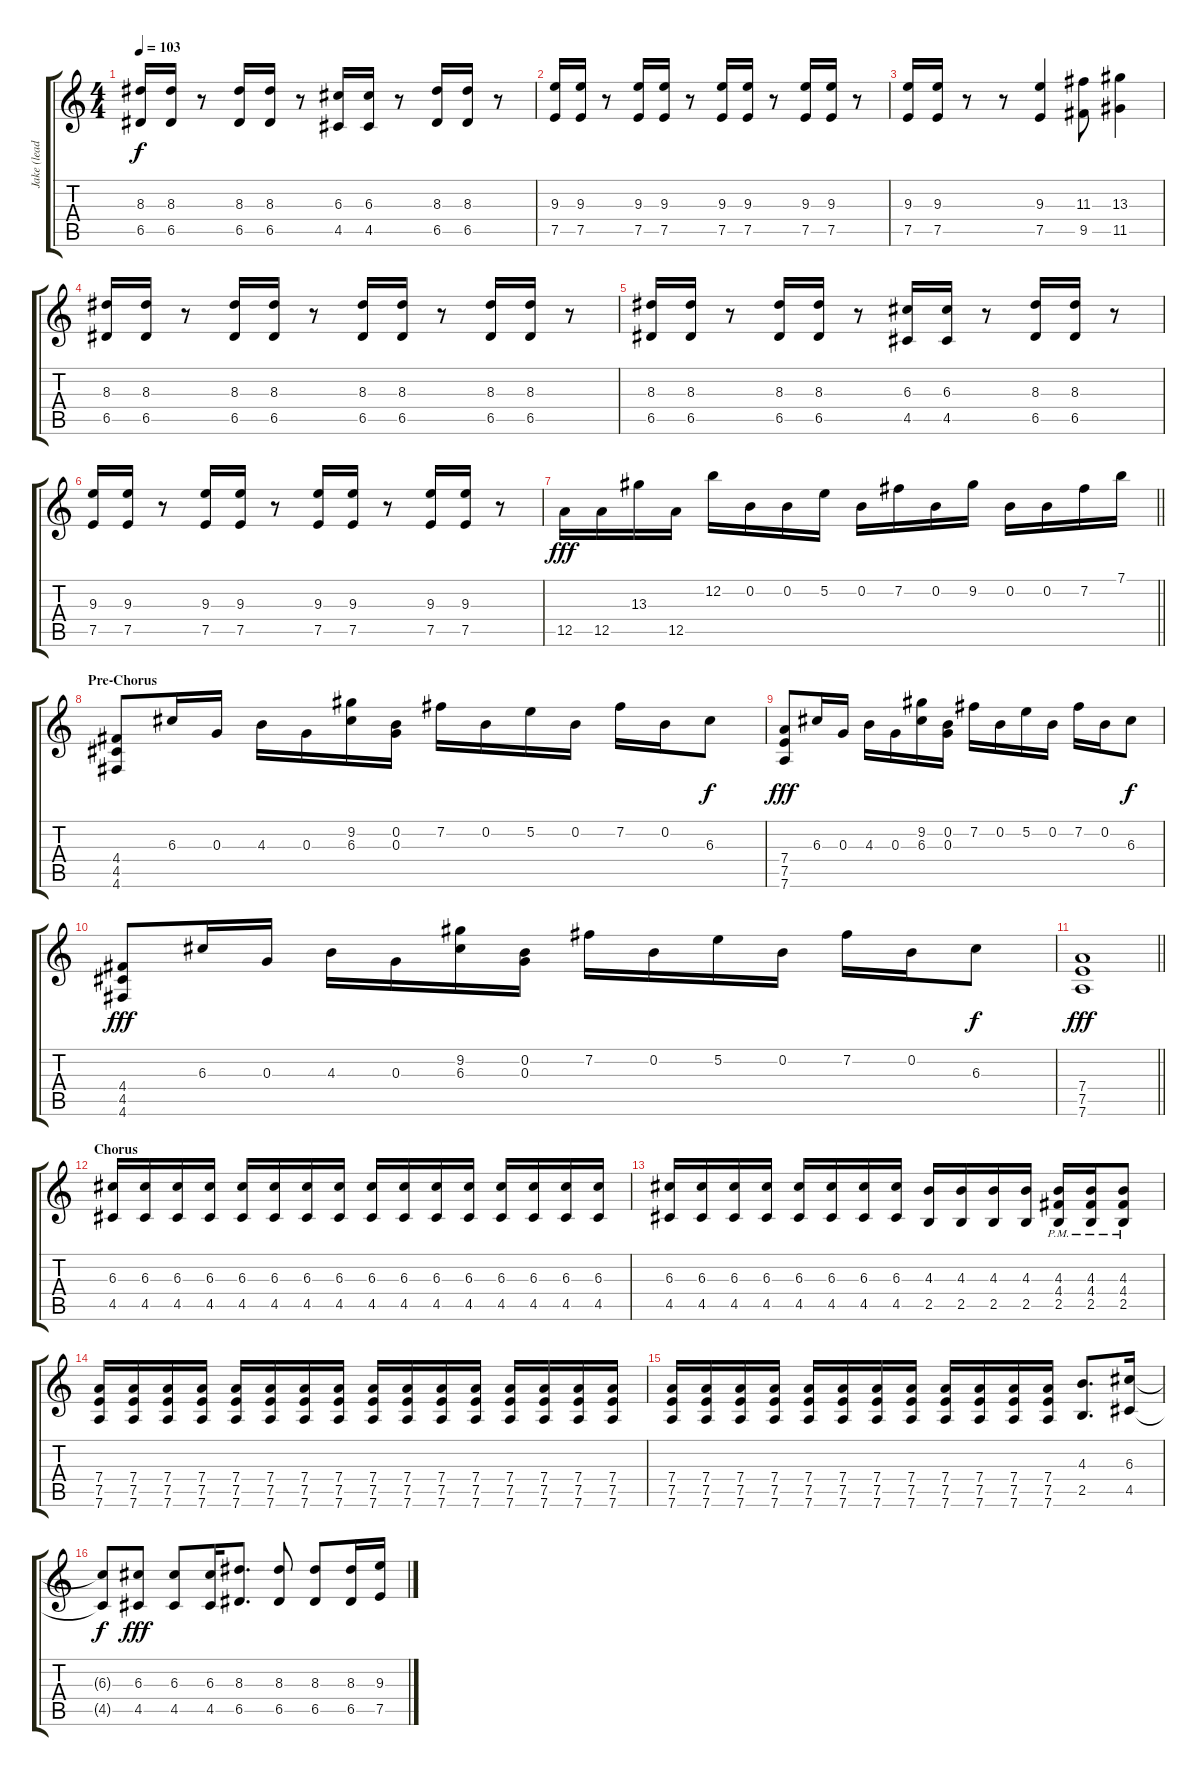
\track ("Jake (lead II)" "Jake (lead") {instrument overdrivenguitar}
\staff {score tabs}
\tuning (E4 B3 G3 D3 A2 D2) {hide}
\ts (4 4)
\tempo 103
\clef g2
\ks c
(8.3 6.5).16{dy f} (8.3 6.5).16 r.8 (8.3 6.5).16 (8.3 6.5).16 r.8 (6.3 4.5).16 (6.3 4.5).16 r.8 (8.3 6.5).16 (8.3 6.5).16 r.8 |
(9.3 7.5).16 (9.3 7.5).16 r.8 (9.3 7.5).16 (9.3 7.5).16 r.8 (9.3 7.5).16 (9.3 7.5).16 r.8 (9.3 7.5).16 (9.3 7.5).16 r.8 |
(9.3 7.5).16 (9.3 7.5).16 r.8 r.8 (9.3 7.5).4 (11.3 9.5).8 (13.3 11.5).4 |
(8.3 6.5).16 (8.3 6.5).16 r.8 (8.3 6.5).16 (8.3 6.5).16 r.8 (8.3 6.5).16 (8.3 6.5).16 r.8 (8.3 6.5).16 (8.3 6.5).16 r.8 |
(8.3 6.5).16 (8.3 6.5).16 r.8 (8.3 6.5).16 (8.3 6.5).16 r.8 (6.3 4.5).16 (6.3 4.5).16 r.8 (8.3 6.5).16 (8.3 6.5).16 r.8 |
(9.3 7.5).16 (9.3 7.5).16 r.8 (9.3 7.5).16 (9.3 7.5).16 r.8 (9.3 7.5).16 (9.3 7.5).16 r.8 (9.3 7.5).16 (9.3 7.5).16 r.8 |
\barLineRight lightlight
12.5.16{dy fff} 12.5.16 13.3.16 12.5.16 12.2.16 0.2.16 0.2.16 5.2.16 0.2.16 7.2.16 0.2.16 9.2.16 0.2.16 0.2.16 7.2.16 7.1.16 |
\section ("" "Pre-Chorus")
(4.4 4.5 4.6).8 6.3.16 0.3.16 4.3.16 0.3.16 (9.2 6.3).16 (0.2 0.3).16 7.2.16 0.2.16 5.2.16 0.2.16 7.2.16 0.2.16 6.3.8{dy f} |
(7.4 7.5 7.6).8{dy fff} 6.3.16 0.3.16 4.3.16 0.3.16 (9.2 6.3).16 (0.2 0.3).16 7.2.16 0.2.16 5.2.16 0.2.16 7.2.16 0.2.16 6.3.8{dy f} |
(4.4 4.5 4.6).8{dy fff} 6.3.16 0.3.16 4.3.16 0.3.16 (9.2 6.3).16 (0.2 0.3).16 7.2.16 0.2.16 5.2.16 0.2.16 7.2.16 0.2.16 6.3.8{dy f} |
\barLineRight lightlight
(7.4 7.5 7.6).1{dy fff} |
\section ("" "Chorus")
(6.3 4.5).16 (6.3 4.5).16 (6.3 4.5).16 (6.3 4.5).16 (6.3 4.5).16 (6.3 4.5).16 (6.3 4.5).16 (6.3 4.5).16 (6.3 4.5).16 (6.3 4.5).16 (6.3 4.5).16 (6.3 4.5).16 (6.3 4.5).16 (6.3 4.5).16 (6.3 4.5).16 (6.3 4.5).16 |
(6.3 4.5).16 (6.3 4.5).16 (6.3 4.5).16 (6.3 4.5).16 (6.3 4.5).16 (6.3 4.5).16 (6.3 4.5).16 (6.3 4.5).16 (4.3 2.5).16 (4.3 2.5).16 (4.3 2.5).16 (4.3 2.5).16 (4.3{pm} 4.4{pm} 2.5{pm}).16 (4.3{pm} 4.4{pm} 2.5{pm}).16 (4.3{pm} 4.4{pm} 2.5{pm}).8 |
(7.4 7.5 7.6).16 (7.4 7.5 7.6).16 (7.4 7.5 7.6).16 (7.4 7.5 7.6).16 (7.4 7.5 7.6).16 (7.4 7.5 7.6).16 (7.4 7.5 7.6).16 (7.4 7.5 7.6).16 (7.4 7.5 7.6).16 (7.4 7.5 7.6).16 (7.4 7.5 7.6).16 (7.4 7.5 7.6).16 (7.4 7.5 7.6).16 (7.4 7.5 7.6).16 (7.4 7.5 7.6).16 (7.4 7.5 7.6).16 |
(7.4 7.5 7.6).16 (7.4 7.5 7.6).16 (7.4 7.5 7.6).16 (7.4 7.5 7.6).16 (7.4 7.5 7.6).16 (7.4 7.5 7.6).16 (7.4 7.5 7.6).16 (7.4 7.5 7.6).16 (7.4 7.5 7.6).16 (7.4 7.5 7.6).16 (7.4 7.5 7.6).16 (7.4 7.5 7.6).16 (4.3 2.5).8{d} (6.3 4.5).16 |
(6.3{t} 4.5{t}).8{dy f} (6.3 4.5).8{dy fff} (6.3 4.5).8 (6.3 4.5).16 (8.3 6.5).8{d} (8.3 6.5).8 (8.3 6.5).8 (8.3 6.5).16 (9.3 7.5).16
